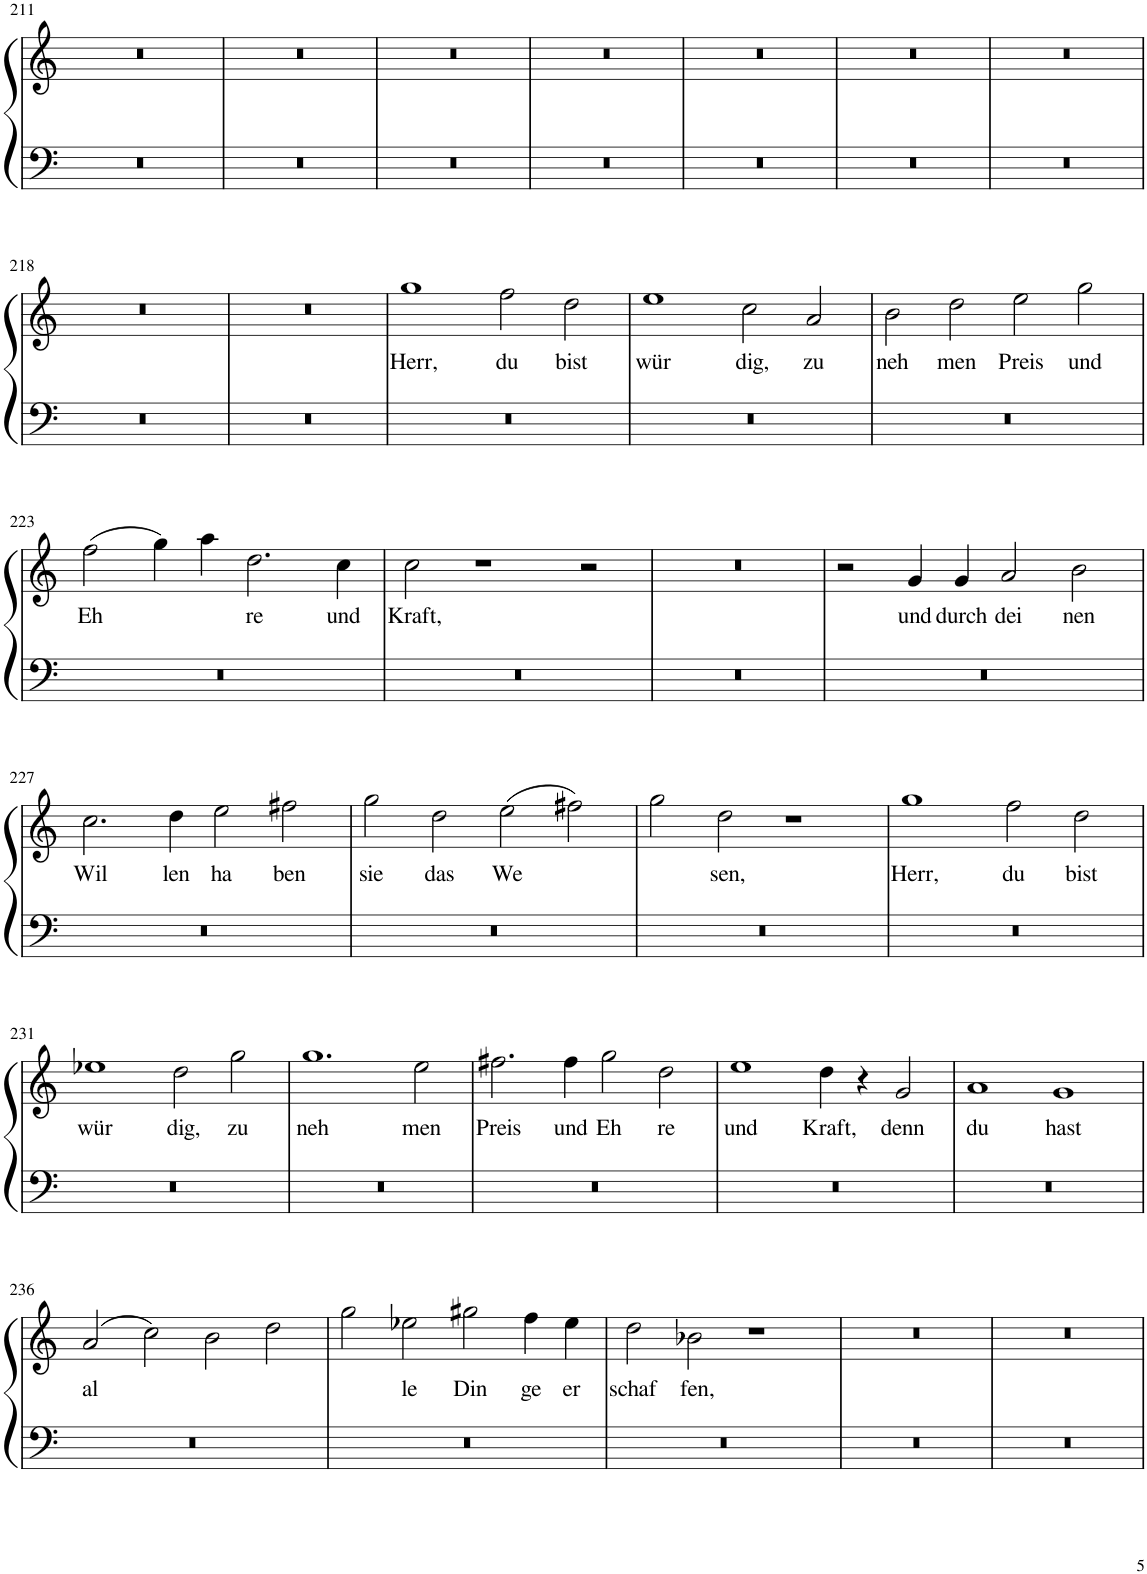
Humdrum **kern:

**kern	**kern	**text
*part1	*part1	*part1
*staff2	*staff1	*staff1
*I"Piano	*	*
*I'Pno.	*	*
!!LO:PB:g=z
*clefF4	*clefG2	*
*k[]	*k[]	*
*M4/2	*M4/2	*
=211	=211	=211
0r	0r	.
=212	=212	=212
0r	0r	.
=213	=213	=213
0r	0r	.
=214	=214	=214
0r	0r	.
=215	=215	=215
0r	0r	.
=216	=216	=216
0r	0r	.
=217	=217	=217
0r	0r	.
!!LO:LB:g=z
=218	=218	=218
0r	0r	.
=219	=219	=219
0r	0r	.
=220	=220	=220
!	!	!LO:LY:b
0r	1gg	Herr,
!	!	!LO:LY:b
.	2ff\	du
!	!	!LO:LY:b
.	2dd\	bist
=221	=221	=221
!	!	!LO:LY:b
0r	1ee	wür
!	!	!LO:LY:b
.	2cc\	dig,
!	!	!LO:LY:b
.	2a/	zu
=222	=222	=222
!	!	!LO:LY:b
0r	2b\	neh
!	!	!LO:LY:b
.	2dd\	men
!	!	!LO:LY:b
.	2ee\	Preis
!	!	!LO:LY:b
.	2gg\	und
!!LO:LB:g=z
=223	=223	=223
!	!	!LO:LY:b
0r	(2ff\	Eh
.	4gg\)	.
.	4aa\	.
!	!	!LO:LY:b
.	2.dd\	re
!	!	!LO:LY:b
.	4cc\	und
=224	=224	=224
!	!	!LO:LY:b
0r	2cc\	Kraft,
.	1.r	.
2ryy	2r	.
=225	=225	=225
0r	0r	.
2ryy	2r	.
=226	=226	=226
0r	2r	.
!	!	!LO:LY:b
.	4g/	und
!	!	!LO:LY:b
.	4g/	durch
!	!	!LO:LY:b
.	2a/	dei
!	!	!LO:LY:b
.	2b\	nen
!!LO:LB:g=z
=227	=227	=227
!	!	!LO:LY:b
0r	2.cc\	Wil
!	!	!LO:LY:b
.	4dd\	len
!	!	!LO:LY:b
.	2ee\	ha
!	!	!LO:LY:b
.	2ff#X\	ben
=228	=228	=228
!	!	!LO:LY:b
0r	2gg\	sie
!	!	!LO:LY:b
.	2dd\	das
!	!	!LO:LY:b
.	(2ee\	We
.	2ff#X\)	.
=229	=229	=229
0r	2gg\	.
!	!	!LO:LY:b
.	2dd\	sen,
.	1r	.
=230	=230	=230
!	!	!LO:LY:b
0r	1gg	Herr,
.	1r	.
!	!	!LO:LY:b
1ryy	2ff\	du
!	!	!LO:LY:b
.	2dd\	bist
!!LO:LB:g=z
=231	=231	=231
!	!	!LO:LY:b
0r	1ee-X	wür
!	!	!LO:LY:b
.	2dd\	dig,
!	!	!LO:LY:b
.	2gg\	zu
=232	=232	=232
!	!	!LO:LY:b
0r	1.gg	neh
!	!	!LO:LY:b
.	2ee\	men
=233	=233	=233
!	!	!LO:LY:b
0r	2.ff#X\	Preis
!	!	!LO:LY:b
.	4ff#\	und
!	!	!LO:LY:b
.	2gg\	Eh
!	!	!LO:LY:b
.	2dd\	re
=234	=234	=234
!	!	!LO:LY:b
0r	1ee	und
!	!	!LO:LY:b
.	4dd\	Kraft,
.	4r	.
!	!	!LO:LY:b
.	2g/	denn
=235	=235	=235
!	!	!LO:LY:b
0r	1a	du
!	!	!LO:LY:b
.	1g	hast
!!LO:LB:g=z
=236	=236	=236
!	!	!LO:LY:b
0r	(2a/	al
.	2cc\)	.
.	2b\	.
.	2dd\	.
=237	=237	=237
0r	2gg\	.
!	!	!LO:LY:b
.	2ee-X\	le
!	!	!LO:LY:b
.	2gg#X\	Din
!	!	!LO:LY:b
.	4ff\	ge
!	!	!LO:LY:b
.	4ee-\	er
=238	=238	=238
!	!	!LO:LY:b
0r	2dd\	schaf
!	!	!LO:LY:b
.	2b-X\	fen,
.	1r	.
=239	=239	=239
0r	0r	.
1ryy	1r	.
=240	=240	=240
0r	0r	.
=	=	=
*-	*-	*-
